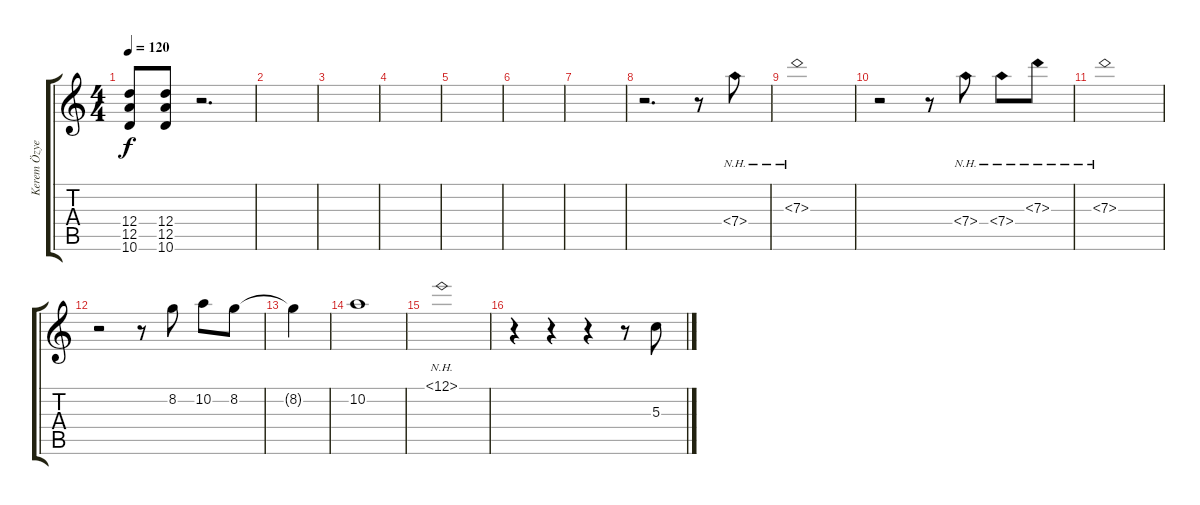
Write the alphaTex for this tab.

\track ("Kerem Özyeğen" "Kerem Özye") {instrument overdrivenguitar}
\staff {score tabs}
\tuning (E4 B3 G3 D3 A2 E2) {hide}
\ts (4 4)
\tempo 120
\clef g2
\ks c
(12.4 12.5 10.6).8{dy f} (12.4 12.5 10.6).8 r.2{d} |
|
|
|
|
|
|
r.2{d} r.8 7.4{nh}.8 |
7.3{nh}.1 |
r.2 r.8 7.4{nh}.8 7.4{nh}.8 7.3{nh}.8 |
7.3{nh}.1 |
r.2 r.8 8.2.8 10.2.8 8.2.8 |
8.2{t}.4 |
10.2.1 |
12.1{nh}.1 |
r.4 r.4 r.4 r.8 5.3.8
